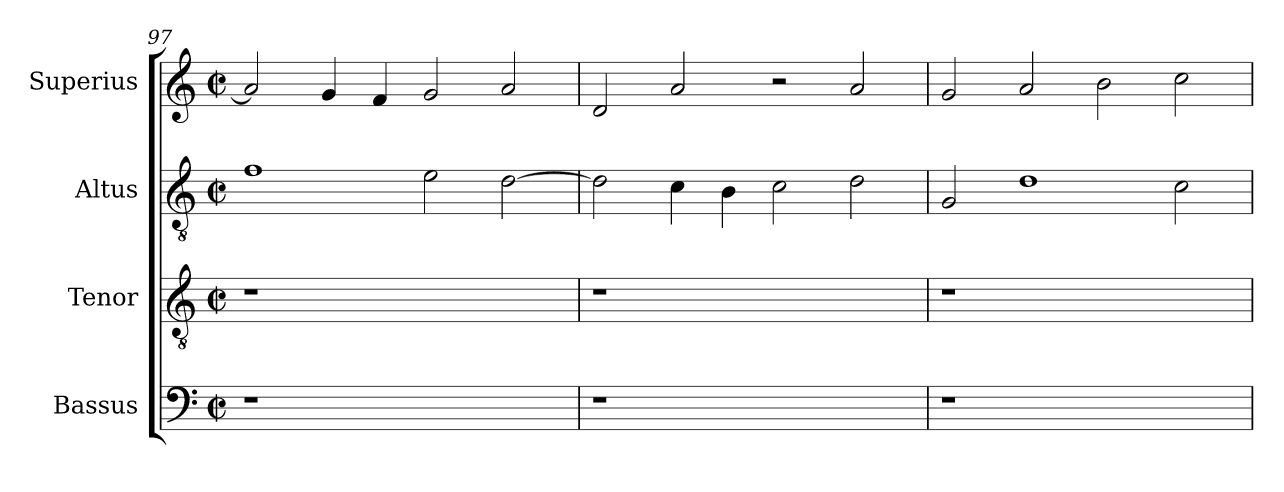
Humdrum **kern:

**kern	**kern	**kern	**kern
*part4	*part3	*part2	*part1
*staff4	*staff3	*staff2	*staff1
*I"Bassus	*I"Tenor	*I"Altus	*I"Superius
*I'B.	*I'T.	*	*I'S.
!!LO:LB:g=z
*clefF4	*clefGv2	*clefGv2	*clefG2
*	*ITrd7c12	*ITrd7c12	*
*k[]	*k[]	*k[]	*k[]
*C:	*C:	*C:	*C:
*M2/2	*M2/2	*M2/2	*M2/2
*met(c|)	*met(c|)	*met(c|)	*met(c|)
=97	=97	=97	=97
!LO:N:vis=1	!LO:N:vis=1	!	!
1r	1r	1Fi	2ai/]
.	.	.	4gi/
.	.	.	4fi/
1ryy	1ryy	2Ei\	2gi/
.	.	[>2Di\	2ai/
=98	=98	=98	=98
!LO:N:vis=1	!LO:N:vis=1	!	!
1r	1r	2Di\]	2di/
.	.	4Ci\	2ai/
.	.	4BBi\	.
1ryy	1ryy	2Ci\	2r
.	.	2Di\	2ai/
=99	=99	=99	=99
!LO:N:vis=1	!LO:N:vis=1	!	!
1r	1r	2GGi/	2gi/
.	.	1Di	2ai/
1ryy	1ryy	.	2bi\
.	.	2Ci\	2cci\
=	=	=	=
*-	*-	*-	*-
